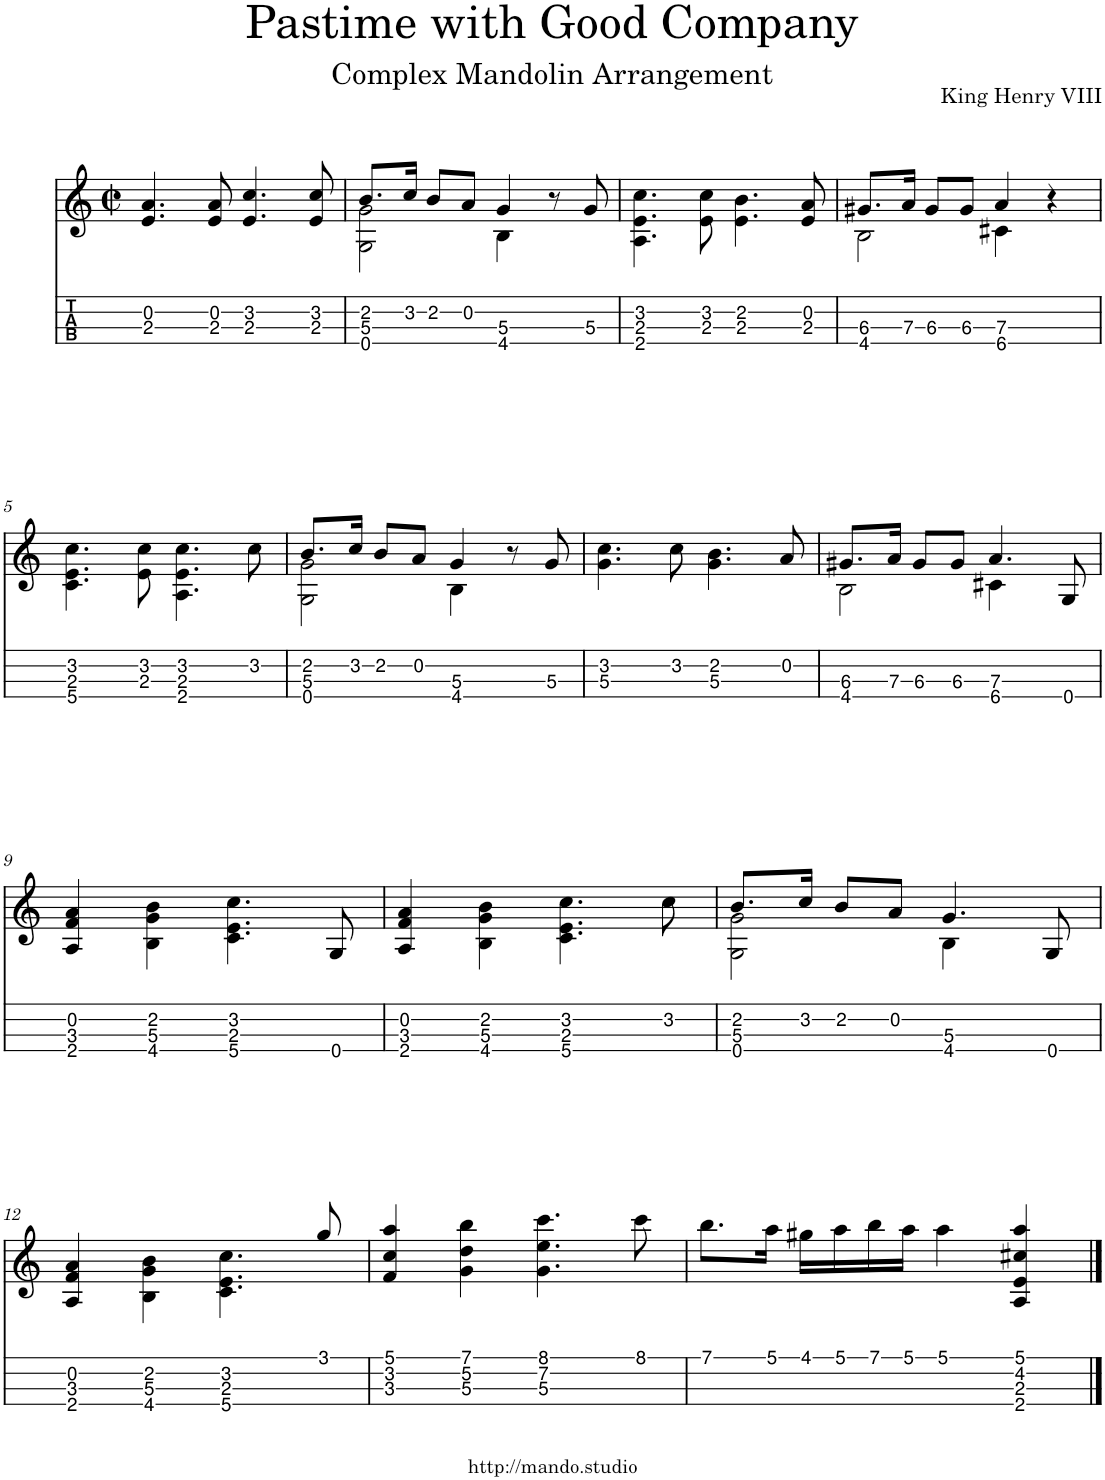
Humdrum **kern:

**kern	**kern
*part1	*part1
*staff2	*staff1
*I"Mandolin	*
*I'Mdn.	*
*stria4	*
*	*clefG2
*k[]	*k[]
*M2/2	*M2/2
*met(c|)	*met(c|)
=1	=1
4.e 4.a	4.e/ 4.a/
8e 8a	8e/ 8a/
4.e 4.cc	4.e/ 4.cc/
8e 8cc	8e/ 8cc/
=2	=2
*^	*^
8.bL	2G 2g	8.b/L	2G\ 2g\
16ccnK	.	16cc/Jk	.
8b	.	8b/L	.
8aJ	.	8a/J	.
4g	4B	4g/	4B\
8r	4ryy	8r	4ryy
8g	.	8g/	.
*v	*v	*	*
*	*v	*v
=3	=3
4.A 4.e 4.cc-X	4.A\ 4.e\ 4.cc\
8e 8cc	8e\ 8cc\
4.e 4.b	4.e\ 4.b\
8e 8a-X	8e/ 8a/
=4	=4
*^	*^
8.g#XL	2B	8.g#X/L	2B\
16a-XK	.	16a/Jk	.
8g#	.	8g#/L	.
8g#J	.	8g#/J	.
4a	4c#	4a/	4c#X\
4r	4ryy	4r	4ryy
*v	*v	*	*
*	*v	*v
!!LO:LB:g=z
=5	=5
4.c 4.e 4.cc-X	4.c\ 4.e\ 4.cc\
8e 8cc	8e\ 8cc\
4.A 4.e 4.cc	4.A\ 4.e\ 4.cc\
8cc	8cc\
=6	=6
*^	*^
8.bL	2G 2g	8.b/L	2G\ 2g\
16ccnK	.	16cc/Jk	.
8b	.	8b/L	.
8aJ	.	8a/J	.
4g	4B	4g/	4B\
8r	4ryy	8r	4ryy
8g	.	8g/	.
*v	*v	*	*
*	*v	*v
=7	=7
4.g 4.cc-X	4.g\ 4.cc\
8cc	8cc\
4.g 4.b	4.g\ 4.b\
8a-X	8a/
=8	=8
*^	*^
8.g#XL	2B	8.g#X/L	2B\
16a-XK	.	16a/Jk	.
8g#	.	8g#/L	.
8g#J	.	8g#/J	.
4.a	4c#	4.a/	4c#X\
.	4ryy	.	4ryy
8G	.	8G/	.
*v	*v	*	*
*	*v	*v
!!LO:LB:g=z
=9	=9
4A 4f 4a	4A/ 4f/ 4a/
4B 4g 4b	4B\ 4g\ 4b\
4.c 4.e 4.ccn	4.c\ 4.e\ 4.cc\
8G	8G/
=10	=10
4A 4fn 4a	4A/ 4f/ 4a/
4B 4g 4b	4B\ 4g\ 4b\
4.c 4.e 4.cc	4.c\ 4.e\ 4.cc\
8cc	8cc\
=11	=11
*^	*^
8.bL	2G 2g	8.b/L	2G\ 2g\
16ccK	.	16cc/Jk	.
8b	.	8b/L	.
8aJ	.	8a/J	.
4.g	4B	4.g/	4B\
.	4ryy	.	4ryy
8G	.	8G/	.
*v	*v	*	*
*	*v	*v
!!LO:LB:g=z
=12	=12
4A 4f 4a	4A/ 4f/ 4a/
4B 4g 4b	4B\ 4g\ 4b\
4.c 4.e 4.cc	4.c\ 4.e\ 4.cc\
8gg	8gg/
=13	=13
4f 4cc 4aa	4f/ 4cc/ 4aa/
4g 4dd 4bb	4g\ 4dd\ 4bb\
4.g 4.ee 4.ccc	4.g\ 4.ee\ 4.ccc\
8ccc	8ccc\
=14	=14
8.bbL	8.bb\L
16aaL	16aa\Jk
16gg#	16gg#X\LL
16aa	16aa\
16bb	16bb\
16aaJJ	16aa\JJ
4aa	4aa\
4A 4e 4cc#X 4aa	4A/ 4e/ 4cc#X/ 4aa/
==	==
*-	*-
